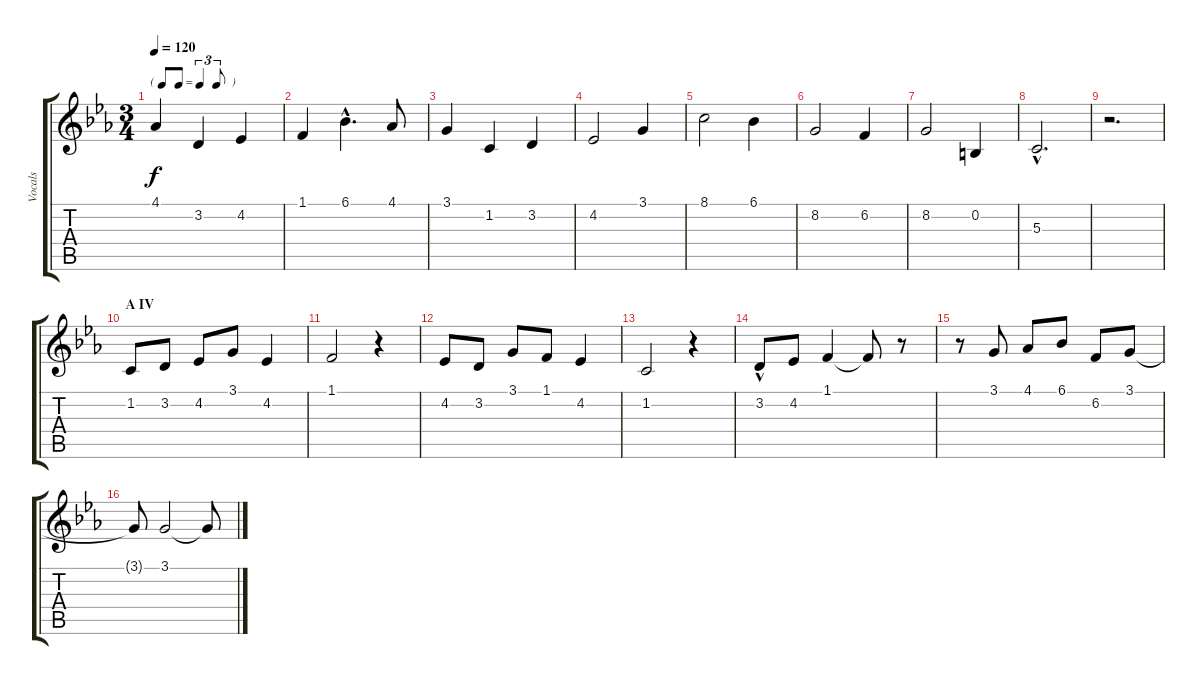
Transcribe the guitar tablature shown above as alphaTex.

\track ("Vocals" "Vocals") {instrument panflute}
\staff {score tabs}
\tuning (E4 B3 G3 D3 A2 E2) {hide}
\ts (3 4)
\tf triplet8th
\tempo 120
\clef g2
\ks cminor
4.1.4{dy f} 3.2.4 4.2.4 |
1.1.4 6.1{hac}.4{d} 4.1.8 |
3.1.4 1.2.4 3.2.4 |
4.2.2 3.1.4 |
8.1.2 6.1.4 |
8.2.2 6.2.4 |
8.2.2 0.2.4 |
5.3{hac}.2{d} |
r.2{d} |
\section ("" "A IV")
1.2.8 3.2.8 4.2.8 3.1.8 4.2.4 |
1.1.2 r.4 |
4.2.8 3.2.8 3.1.8 1.1.8 4.2.4 |
1.2.2 r.4 |
3.2{hac}.8 4.2.8 1.1.4 1.1{t}.8 r.8 |
r.8 3.1.8 4.1.8 6.1.8 6.2.8 3.1.8 |
3.1{t}.8 3.1.2 3.1{t}.8
